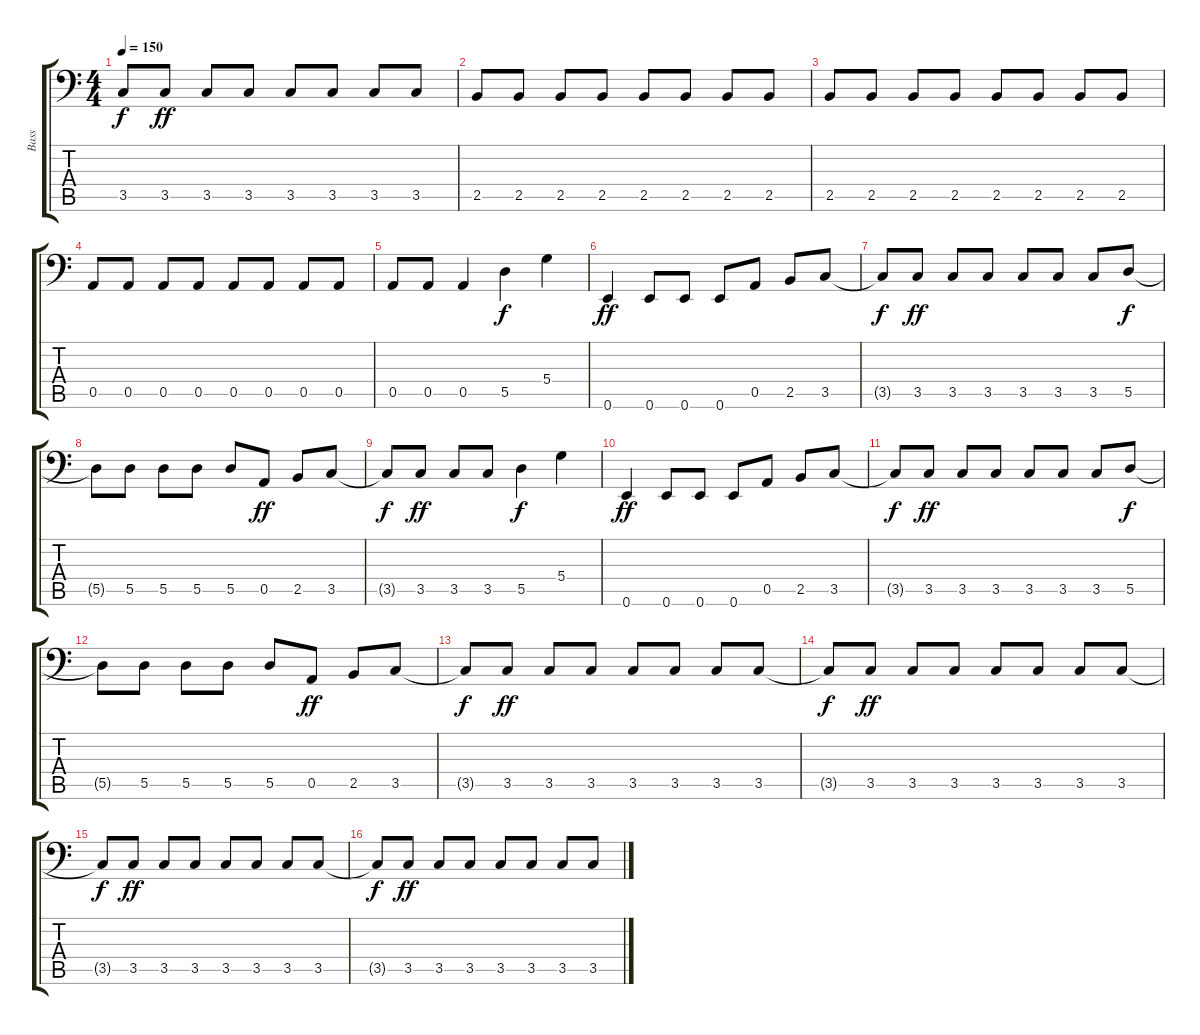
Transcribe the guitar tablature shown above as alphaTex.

\track ("Bass" "Bass") {instrument electricbasspick}
\staff {score tabs}
\tuning (E3 B2 G2 D2 A1 E1) {hide}
\ts (4 4)
\tempo 150
\clef f4
\ks c
3.5{t}.8{dy f} 3.5.8{dy ff} 3.5.8 3.5.8 3.5.8 3.5.8 3.5.8 3.5.8 |
2.5.8 2.5.8 2.5.8 2.5.8 2.5.8 2.5.8 2.5.8 2.5.8 |
2.5.8 2.5.8 2.5.8 2.5.8 2.5.8 2.5.8 2.5.8 2.5.8 |
0.5.8 0.5.8 0.5.8 0.5.8 0.5.8 0.5.8 0.5.8 0.5.8 |
0.5.8 0.5.8 0.5.4 5.5.4{dy f} 5.4.4 |
0.6.4{dy ff} 0.6.8 0.6.8 0.6.8 0.5.8 2.5.8 3.5.8 |
3.5{t}.8{dy f} 3.5.8{dy ff} 3.5.8 3.5.8 3.5.8 3.5.8 3.5.8 5.5.8{dy f} |
5.5{t}.8 5.5.8 5.5.8 5.5.8 5.5.8 0.5.8{dy ff} 2.5.8 3.5.8 |
3.5{t}.8{dy f} 3.5.8{dy ff} 3.5.8 3.5.8 5.5.4{dy f} 5.4.4 |
0.6.4{dy ff} 0.6.8 0.6.8 0.6.8 0.5.8 2.5.8 3.5.8 |
3.5{t}.8{dy f} 3.5.8{dy ff} 3.5.8 3.5.8 3.5.8 3.5.8 3.5.8 5.5.8{dy f} |
5.5{t}.8 5.5.8 5.5.8 5.5.8 5.5.8 0.5.8{dy ff} 2.5.8 3.5.8 |
3.5{t}.8{dy f} 3.5.8{dy ff} 3.5.8 3.5.8 3.5.8 3.5.8 3.5.8 3.5.8 |
3.5{t}.8{dy f} 3.5.8{dy ff} 3.5.8 3.5.8 3.5.8 3.5.8 3.5.8 3.5.8 |
3.5{t}.8{dy f} 3.5.8{dy ff} 3.5.8 3.5.8 3.5.8 3.5.8 3.5.8 3.5.8 |
3.5{t}.8{dy f} 3.5.8{dy ff} 3.5.8 3.5.8 3.5.8 3.5.8 3.5.8 3.5.8
